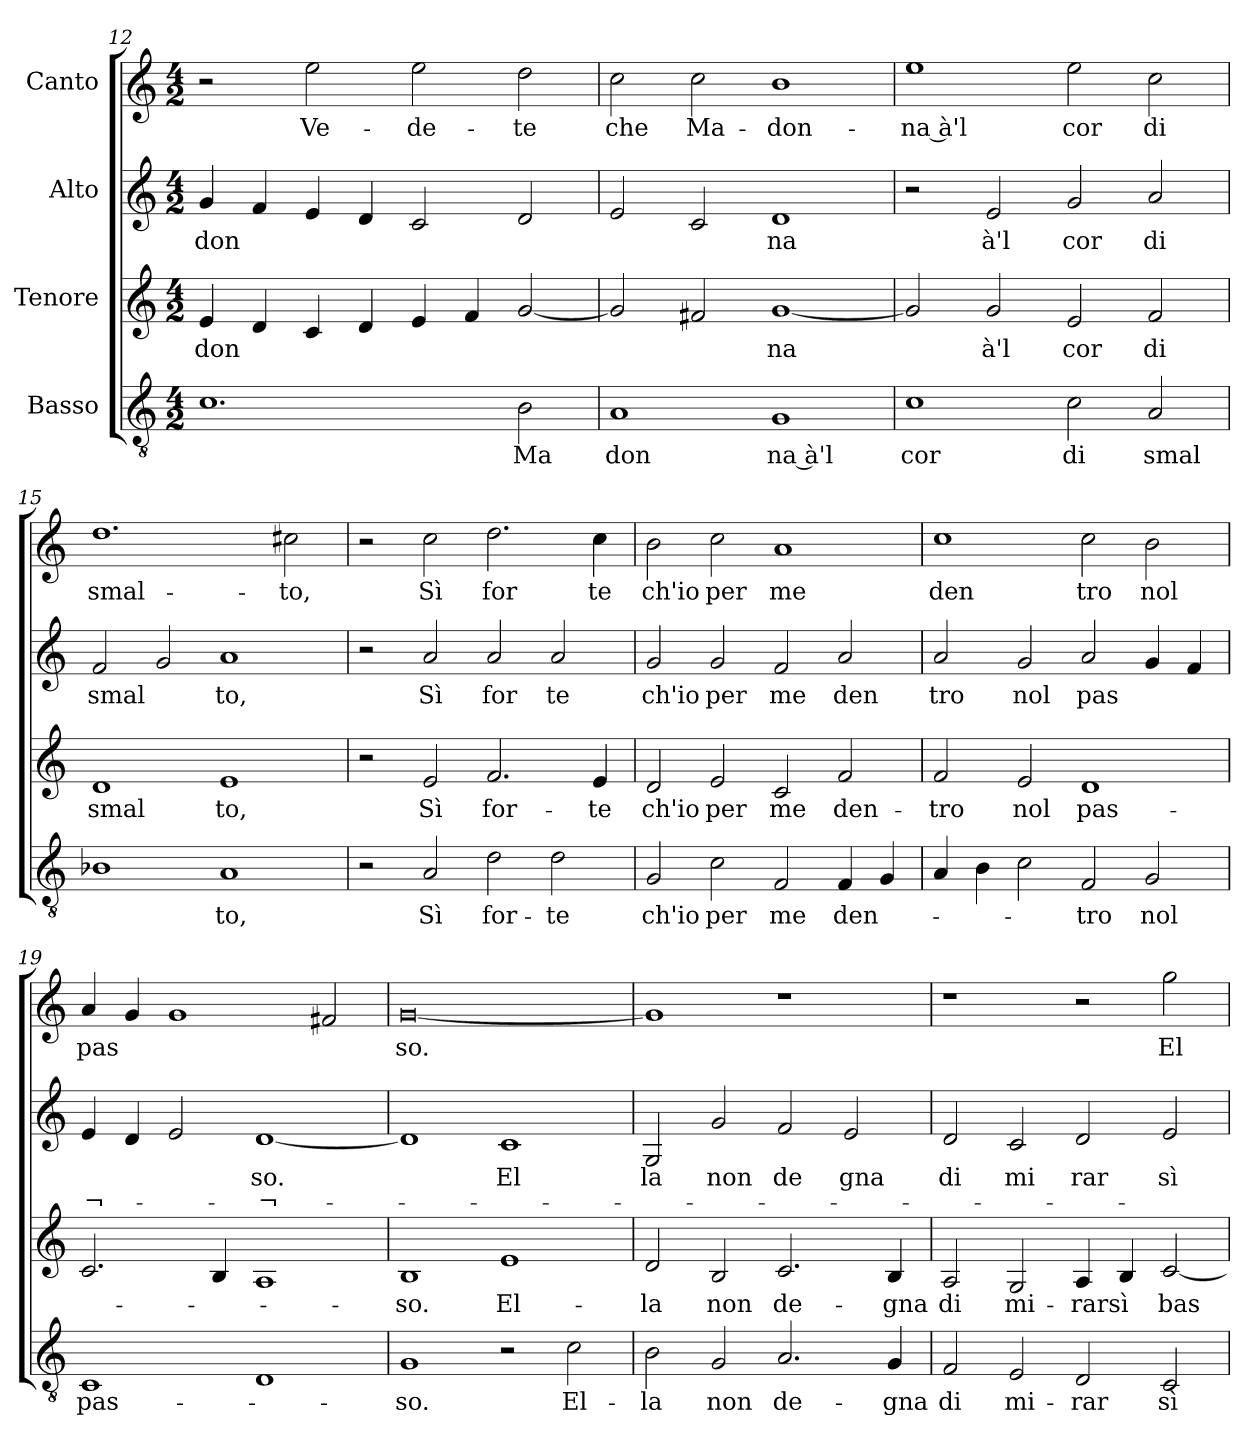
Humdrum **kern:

**kern	**text	**kern	**text	**kern	**text	**text	**kern	**text
*part4	*part4	*part3	*part3	*part2	*part2	*part2	*part1	*part1
*staff4	*staff4	*staff3	*staff3	*staff2	*staff2	*staff2	*staff1	*staff1
*I"Basso	*	*I"Tenore	*	*I"Alto	*	*	*I"Canto	*
*clefGv2	*	*clefG2	*	*clefG2	*	*	*clefG2	*
*M4/2	*	*M4/2	*	*M4/2	*	*	*M4/2	*
=12	=12	=12	=12	=12	=12	=12	=12	=12
!	!	!	!LO:LY:b	!	!LO:LY:b	!	!	!
1.c	.	4e/	don	4g/	don	.	2r	.
.	.	4d/	.	4f/	.	.	.	.
!	!	!	!	!	!	!	!	!LO:LY:b
.	.	4c/	.	4e/	.	.	2ee\	Ve-
.	.	4d/	.	4d/	.	.	.	.
!	!	!	!	!	!	!	!	!LO:LY:b
.	.	4e/	.	2c/	.	.	2ee\	-de-
.	.	4f/	.	.	.	.	.	.
!	!LO:LY:b	!	!	!	!	!	!	!LO:LY:b
2B\	Ma	[2g/	.	2d/	.	.	2dd\	-te
=13	=13	=13	=13	=13	=13	=13	=13	=13
!	!LO:LY:b	!	!	!	!	!	!	!LO:LY:b
1A	don	2g/]	.	2e/	.	.	2cc\	che
!	!	!	!	!	!	!	!	!LO:LY:b
.	.	2f#X/	.	2c/	.	.	2cc\	Ma-
!	!LO:LY:b	!	!LO:LY:b	!	!LO:LY:b	!	!	!LO:LY:b
1G	na à'l	[1g	na	1d	na	.	1b	-don-
=14	=14	=14	=14	=14	=14	=14	=14	=14
!	!LO:LY:b	!	!	!	!	!	!	!LO:LY:b
1c	cor	2g/]	.	2r	.	.	1ee	na à'l
!	!	!	!LO:LY:b	!	!LO:LY:b	!	!	!
.	.	2g/	à'l	2e/	à'l	.	.	.
!	!LO:LY:b	!	!LO:LY:b	!	!LO:LY:b	!	!	!LO:LY:b
2c\	di	2e/	cor	2g/	cor	.	2ee\	cor
!	!LO:LY:b	!	!LO:LY:b	!	!LO:LY:b	!	!	!LO:LY:b
2A/	smal	2f/	di	2a/	di	.	2cc\	di
=15	=15	=15	=15	=15	=15	=15	=15	=15
!	!	!	!LO:LY:b	!	!LO:LY:b	!	!	!LO:LY:b
1B-X	.	1d	smal	2f/	smal	.	1.dd	smal-
.	.	.	.	2g/	.	.	.	.
!	!LO:LY:b	!	!LO:LY:b	!	!LO:LY:b	!	!	!
1A	to,	1e	to,	1a	to,	.	.	.
!	!	!	!	!	!	!	!	!LO:LY:b
.	.	.	.	.	.	.	2cc#X\	-to,
!!LO:LB:g=z
=16	=16	=16	=16	=16	=16	=16	=16	=16
2r	.	2r	.	2r	.	.	2r	.
!	!LO:LY:b	!	!LO:LY:b	!	!LO:LY:b	!	!	!LO:LY:b
2A/	Sì	2e/	Sì	2a/	Sì	.	2cc\	Sì
!	!LO:LY:b	!	!LO:LY:b	!	!LO:LY:b	!	!	!LO:LY:b
2d\	for-	2.f/	for-	2a/	for	.	2.dd\	for
!	!LO:LY:b	!	!	!	!LO:LY:b	!	!	!
2d\	-te	.	.	2a/	te	.	.	.
!	!	!	!LO:LY:b	!	!	!	!	!LO:LY:b
.	.	4e/	-te	.	.	.	4cc\	te
=17	=17	=17	=17	=17	=17	=17	=17	=17
!	!LO:LY:b	!	!LO:LY:b	!	!LO:LY:b	!	!	!LO:LY:b
2G/	ch'io	2d/	ch'io	2g/	ch'io	.	2b\	ch'io
!	!LO:LY:b	!	!LO:LY:b	!	!LO:LY:b	!	!	!LO:LY:b
2c\	per	2e/	per	2g/	per	.	2cc\	per
!	!LO:LY:b	!	!LO:LY:b	!	!LO:LY:b	!	!	!LO:LY:b
2F/	me	2c/	me	2f/	me	.	1a	me
!	!LO:LY:b	!	!LO:LY:b	!	!LO:LY:b	!	!	!
4F/	den-	2f/	den-	2a/	den	.	.	.
4G/	.	.	.	.	.	.	.	.
=18	=18	=18	=18	=18	=18	=18	=18	=18
!	!	!	!LO:LY:b	!	!LO:LY:b	!	!	!LO:LY:b
4A/	.	2f/	-tro	2a/	tro	.	1cc	den
4B\	.	.	.	.	.	.	.	.
!	!	!	!LO:LY:b	!	!LO:LY:b	!	!	!
2c\	.	2e/	nol	2g/	nol	.	.	.
!	!LO:LY:b	!	!LO:LY:b	!	!LO:LY:b	!	!	!LO:LY:b
2F/	-tro	1d	pas-	2a/	pas	.	2cc\	tro
!	!LO:LY:b	!	!	!	!	!	!	!LO:LY:b
2G/	nol	.	.	4g/	.	.	2b\	nol
.	.	.	.	4f/	.	.	.	.
=19	=19	=19	=19	=19	=19	=19	=19	=19
!	!LO:LY:b	!	!	!	!	!LO:LY:b	!	!LO:LY:b
1C	pas-	2.c/	.	4e/	.	¬-	4a/	pas
.	.	.	.	4d/	.	.	4g/	.
.	.	.	.	2e/	.	.	1g	.
.	.	4B/	.	.	.	.	.	.
!	!	!	!	!	!LO:LY:b	!LO:LY:b	!	!
1D	.	1A	.	[1d	so.	-¬-	.	.
.	.	.	.	.	.	.	2f#X/	.
=20	=20	=20	=20	=20	=20	=20	=20	=20
!	!LO:LY:b	!	!LO:LY:b	!	!	!	!	!LO:LY:b
1G	-so.	1B	-so.	1d]	.	.	[0g	so.
!	!	!	!LO:LY:b	!	!LO:LY:b	!	!	!
2r	.	1e	El-	1c	El	.	.	.
!	!LO:LY:b	!	!	!	!	!	!	!
2c\	El-	.	.	.	.	.	.	.
=21	=21	=21	=21	=21	=21	=21	=21	=21
!	!LO:LY:b	!	!LO:LY:b	!	!LO:LY:b	!	!	!
2B\	-la	2d/	-la	2G/	la	.	1g]	.
!	!LO:LY:b	!	!LO:LY:b	!	!LO:LY:b	!	!	!
2G/	non	2B/	non	2g/	non	.	.	.
!	!LO:LY:b	!	!LO:LY:b	!	!LO:LY:b	!	!	!
2.A/	de-	2.c/	de-	2f/	de	.	1r	.
!	!	!	!	!	!LO:LY:b	!	!	!
.	.	.	.	2e/	gna	.	.	.
!	!LO:LY:b	!	!LO:LY:b	!	!	!	!	!
4G/	-gna	4B/	-gna	.	.	.	.	.
=22	=22	=22	=22	=22	=22	=22	=22	=22
!	!LO:LY:b	!	!LO:LY:b	!	!LO:LY:b	!	!	!
2F/	di	2A/	di	2d/	di	.	1r	.
!	!LO:LY:b	!	!LO:LY:b	!	!LO:LY:b	!	!	!
2E/	mi-	2G/	mi-	2c/	mi	.	.	.
!	!LO:LY:b	!	!LO:LY:b	!	!LO:LY:b	!	!	!
2D/	-rar	4A/	-rarsì	2d/	rar	.	2r	.
.	.	4B/	.	.	.	.	.	.
!	!LO:LY:b	!	!LO:LY:b	!	!LO:LY:b	!	!	!LO:LY:b
2C/	sì	[2c/	bas-	2e/	sì	.	2gg\	El
=	=	=	=	=	=	=	=	=
*-	*-	*-	*-	*-	*-	*-	*-	*-
